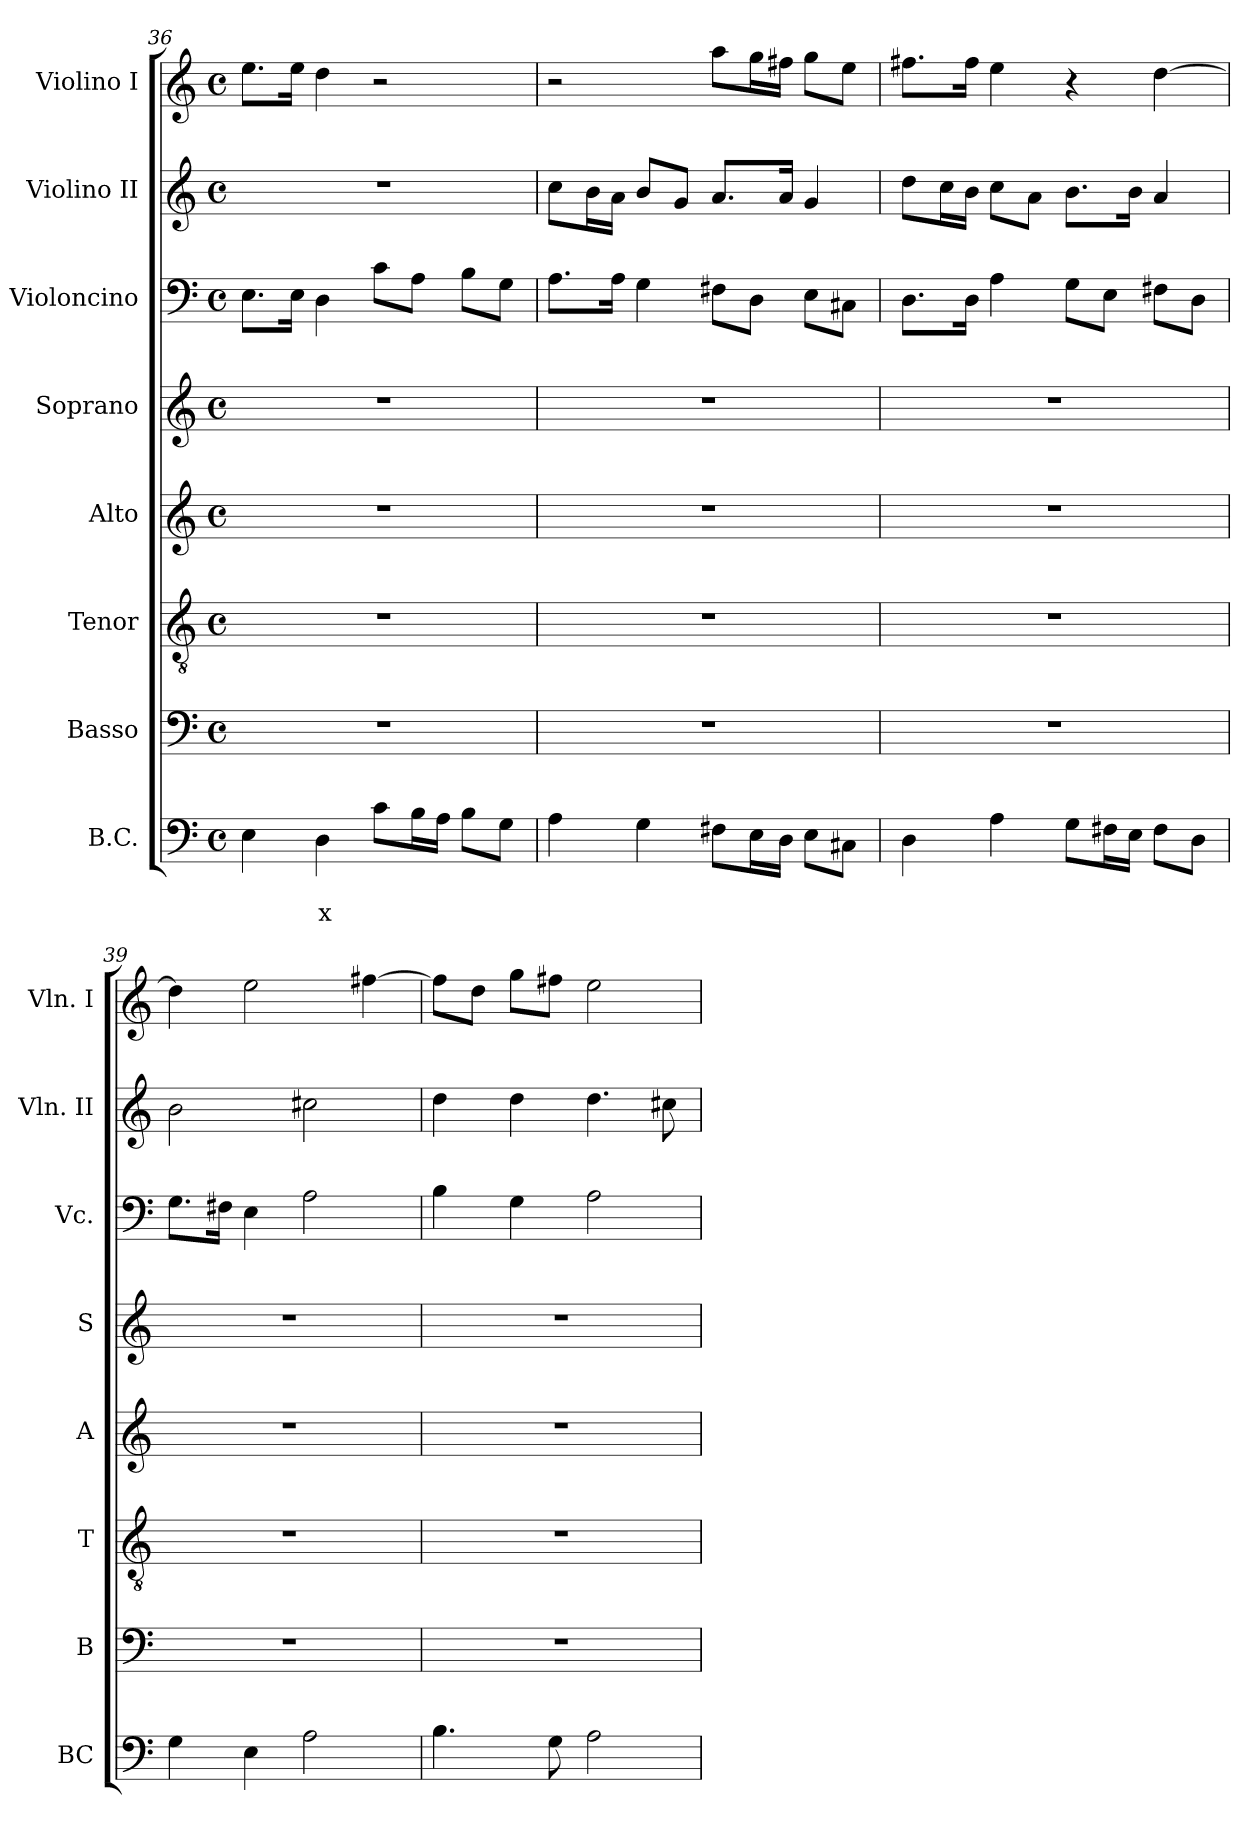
**kern	**text	**text	**kern	**kern	**kern	**kern	**kern	**kern	**kern
*part8	*part8	*part8	*part7	*part6	*part5	*part4	*part3	*part2	*part1
*staff8	*staff8	*staff8	*staff7	*staff6	*staff5	*staff4	*staff3	*staff2	*staff1
*I"B.C.	*	*	*I"Basso	*I"Tenor	*I"Alto	*I"Soprano	*I"Violoncino	*I"Violino II	*I"Violino I
*I'BC	*	*	*I'B	*I'T	*I'A	*I'S	*I'Vc.	*I'Vln. II	*I'Vln. I
*clefF4	*	*	*clefF4	*clefGv2	*clefG2	*clefG2	*clefF4	*clefG2	*clefG2
*k[]	*	*	*k[]	*k[]	*k[]	*k[]	*k[]	*k[]	*k[]
*C:	*	*	*C:	*C:	*C:	*C:	*C:	*C:	*C:
*M4/4	*	*	*M4/4	*M4/4	*M4/4	*M4/4	*M4/4	*M4/4	*M4/4
*met(c)	*	*	*met(c)	*met(c)	*met(c)	*met(c)	*met(c)	*met(c)	*met(c)
=36	=36	=36	=36	=36	=36	=36	=36	=36	=36
4E\	.	.	1r	1r	1r	1r	8.E\L	1r	8.ee\L
.	.	.	.	.	.	.	16E\Jk	.	16ee\Jk
!	!	!LO:LY:b	!	!	!	!	!	!	!
4D\	.	x	.	.	.	.	4D\	.	4dd\
8c\L	.	.	.	.	.	.	8c\L	.	2r
16B\L	.	.	.	.	.	.	8A\J	.	.
16A\JJ	.	.	.	.	.	.	.	.	.
8B\L	.	.	.	.	.	.	8B\L	.	.
8G\J	.	.	.	.	.	.	8G\J	.	.
=37	=37	=37	=37	=37	=37	=37	=37	=37	=37
4A\	.	.	1r	1r	1r	1r	8.A\L	8cc\L	2r
.	.	.	.	.	.	.	.	16b\L	.
.	.	.	.	.	.	.	16A\Jk	16a\JJ	.
4G\	.	.	.	.	.	.	4G\	8b/L	.
.	.	.	.	.	.	.	.	8g/J	.
8F#X\L	.	.	.	.	.	.	8F#X\L	8.a/L	8aa\L
16E\L	.	.	.	.	.	.	8D\J	.	16gg\L
16D\JJ	.	.	.	.	.	.	.	16a/Jk	16ff#X\JJ
8E\L	.	.	.	.	.	.	8E\L	4g/	8gg\L
8C#X\J	.	.	.	.	.	.	8C#X\J	.	8ee\J
=38	=38	=38	=38	=38	=38	=38	=38	=38	=38
4D\	.	.	1r	1r	1r	1r	8.D\L	8dd\L	8.ff#X\L
.	.	.	.	.	.	.	.	16cc\L	.
.	.	.	.	.	.	.	16D\Jk	16b\JJ	16ff#\Jk
4A\	.	.	.	.	.	.	4A\	8cc\L	4ee\
.	.	.	.	.	.	.	.	8a\J	.
8G\L	.	.	.	.	.	.	8G\L	8.b\L	4r
16F#X\L	.	.	.	.	.	.	8E\J	.	.
16E\JJ	.	.	.	.	.	.	.	16b\Jk	.
8F#\L	.	.	.	.	.	.	8F#X\L	4a/	[4dd\
8D\J	.	.	.	.	.	.	8D\J	.	.
!!LO:PB:g=z
=39	=39	=39	=39	=39	=39	=39	=39	=39	=39
4G\	.	.	1r	1r	1r	1r	8.G\L	2b\	4dd\]
.	.	.	.	.	.	.	16F#X\Jk	.	.
4E\	.	.	.	.	.	.	4E\	.	2ee\
2A\	.	.	.	.	.	.	2A\	2cc#X\	.
.	.	.	.	.	.	.	.	.	[4ff#X\
=40	=40	=40	=40	=40	=40	=40	=40	=40	=40
4.B\	.	.	1r	1r	1r	1r	4B\	4dd\	8ff#\L]
.	.	.	.	.	.	.	.	.	8dd\J
.	.	.	.	.	.	.	4G\	4dd\	8gg\L
8G\	.	.	.	.	.	.	.	.	8ff#X\J
2A\	.	.	.	.	.	.	2A\	4.dd\	2ee\
.	.	.	.	.	.	.	.	8cc#X\	.
=	=	=	=	=	=	=	=	=	=
*-	*-	*-	*-	*-	*-	*-	*-	*-	*-
